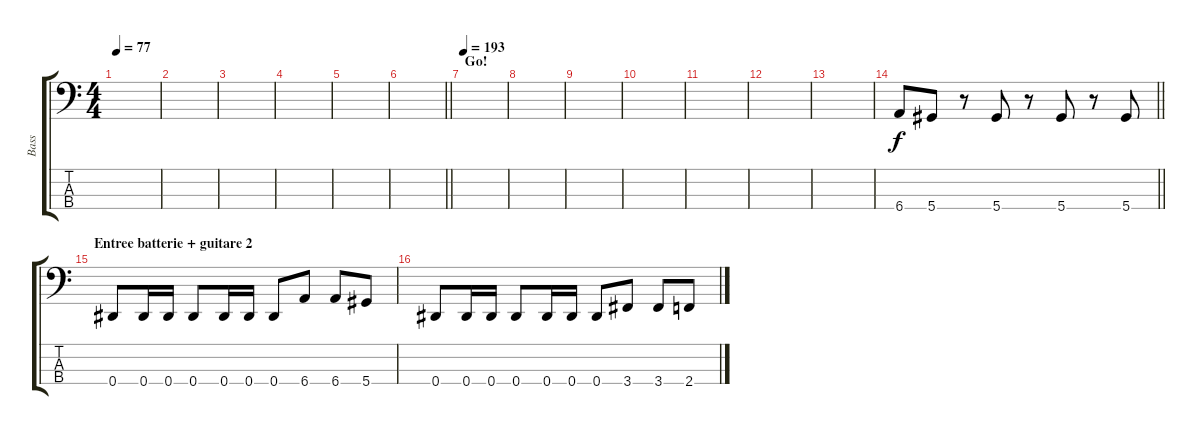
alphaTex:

\track ("Bass" "Bass") {instrument slapbass1}
\staff {score tabs}
\tuning (Gb2 Db2 Ab1 Eb1) {hide}
\ts (4 4)
\tempo 77
\clef f4
\ks c
|
|
|
|
|
\barLineRight lightlight
|
\section ("" "Go!")
\tempo 193
|
|
|
|
|
|
|
\barLineRight lightlight
6.4.8 5.4.8 r.8 5.4.8 r.8 5.4.8 r.8 5.4.8 |
\section ("" "Entree batterie + guitare 2")
0.4.8 0.4.16 0.4.16 0.4.8 0.4.16 0.4.16 0.4.8 6.4.8 6.4.8 5.4.8 |
0.4.8 0.4.16 0.4.16 0.4.8 0.4.16 0.4.16 0.4.8 3.4.8 3.4.8 2.4.8
